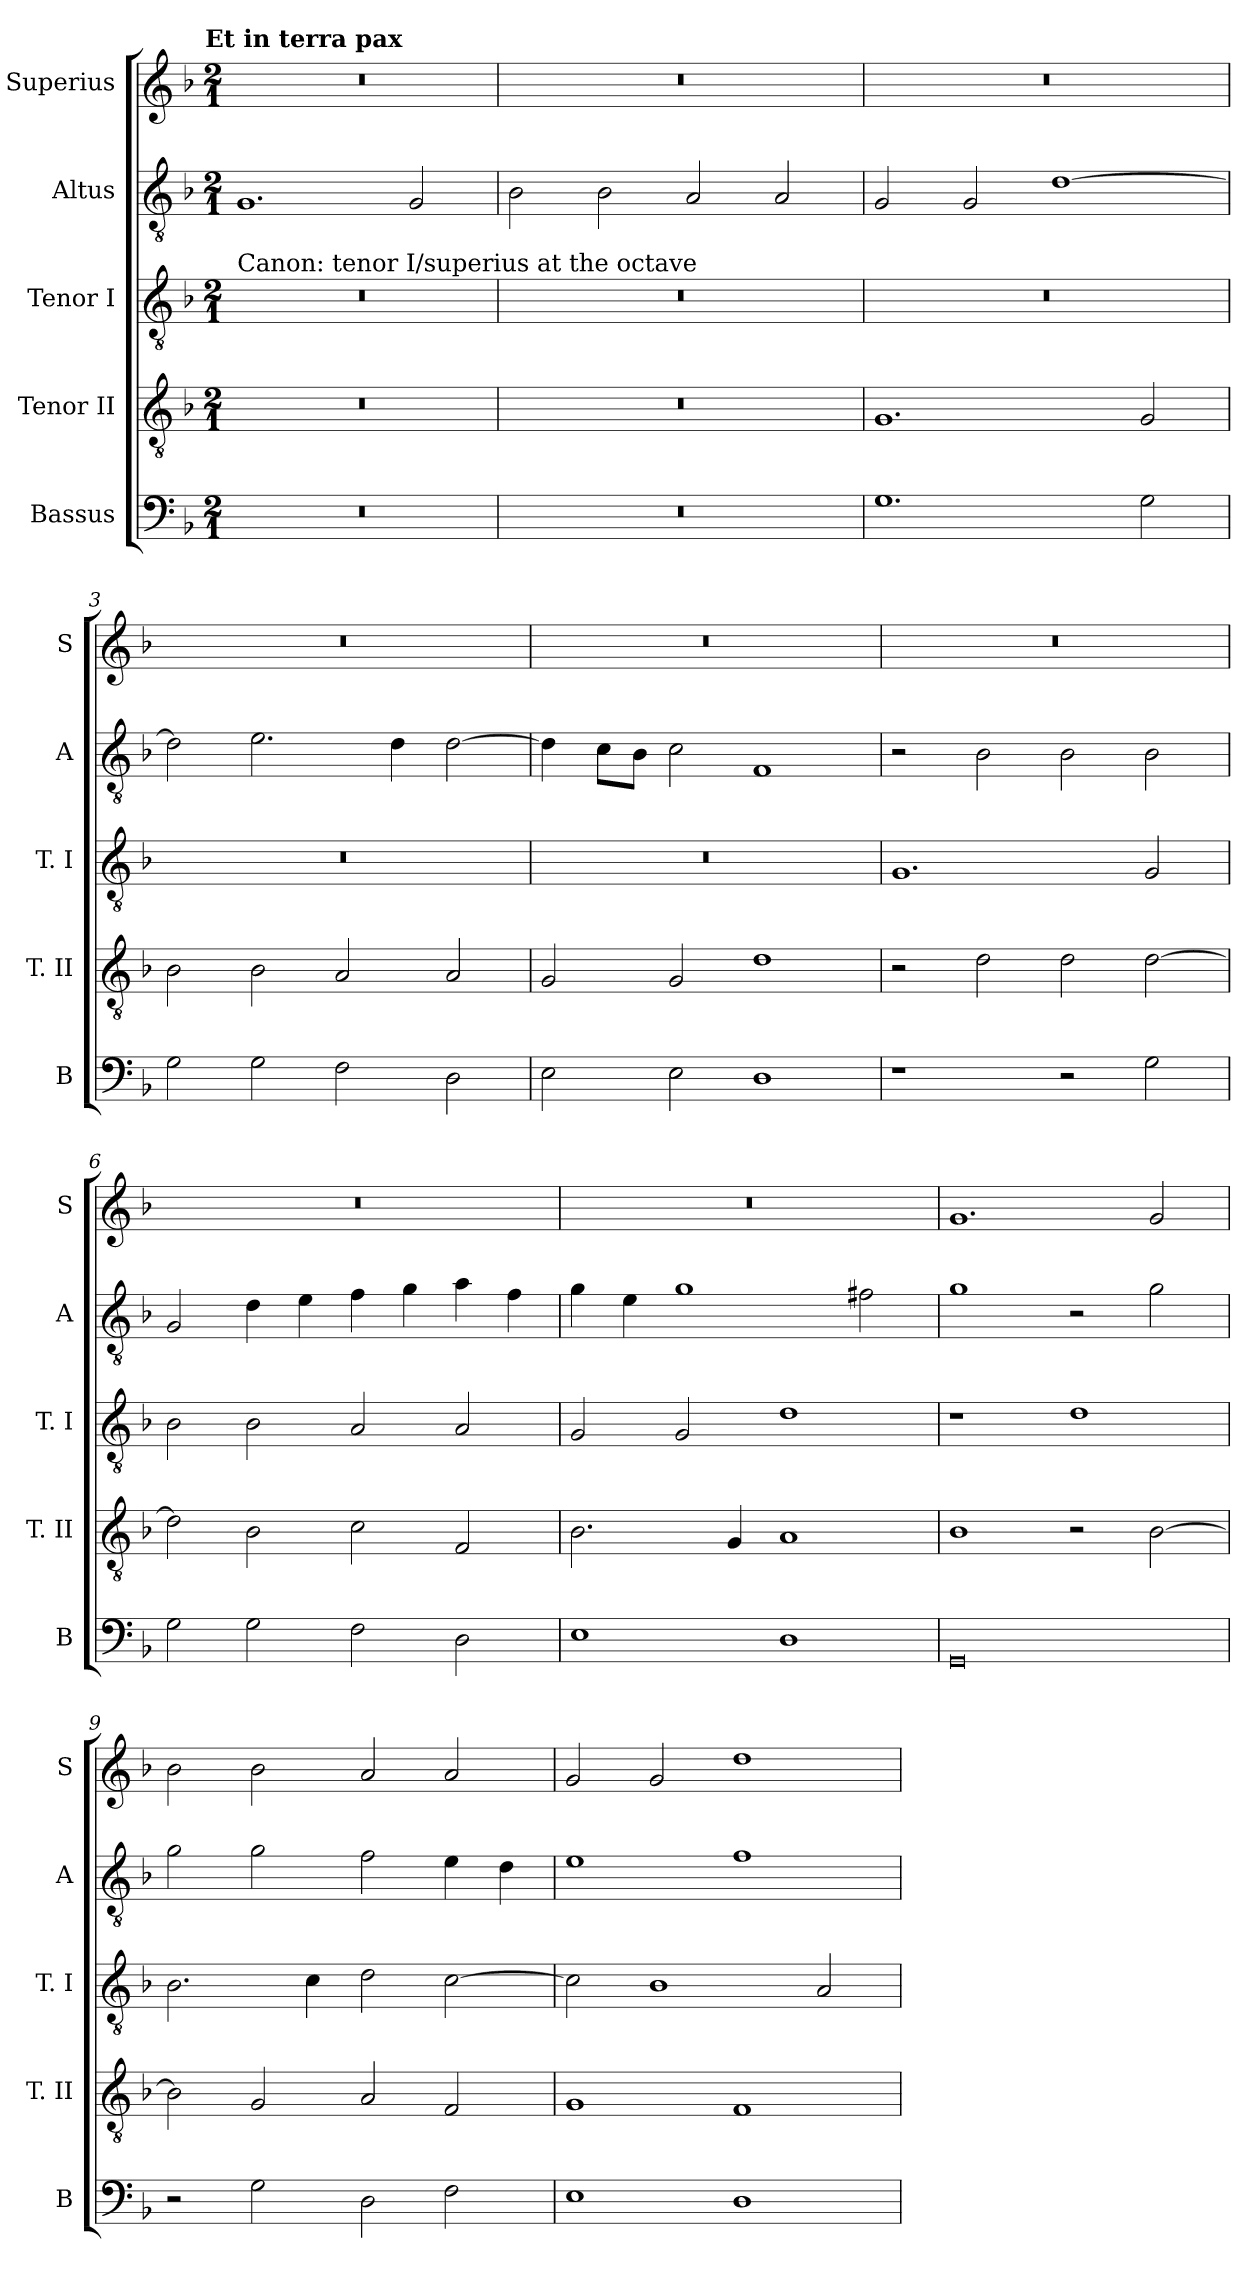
**kern	**kern	**kern	**kern	**kern
*part5	*part4	*part3	*part2	*part1
*staff5	*staff4	*staff3	*staff2	*staff1
*I"Bassus	*I"Tenor II	*I"Tenor I	*I"Altus	*I"Superius
*I'B	*I'T. II	*I'T. I	*I'A	*I'S
*clefF4	*clefGv2	*clefGv2	*clefGv2	*clefG2
*k[b-]	*k[b-]	*k[b-]	*k[b-]	*k[b-]
*F:	*F:	*F:	*F:	*F:
!!LO:TX:omd:t=Et in terra pax
*M2/1	*M2/1	*M2/1	*M2/1	*M2/1
=	=	=	=	=
!	!	!LO:TX:a:t=Canon&colon; tenor I/superius at the octave	!	!
0r	0r	0r	1.G	0r
.	.	.	2G	.
=1	=1	=1	=1	=1
0r	0r	0r	2B-	0r
.	.	.	2B-	.
.	.	.	2A	.
.	.	.	2A	.
=2	=2	=2	=2	=2
1.G	1.G	0r	2G	0r
.	.	.	2G	.
.	.	.	[1d	.
2G	2G	.	.	.
=3	=3	=3	=3	=3
2G	2B-	0r	2d]	0r
2G	2B-	.	2.e	.
2F	2A	.	.	.
.	.	.	4d	.
2D	2A	.	[2d	.
=4	=4	=4	=4	=4
2E	2G	0r	4d]	0r
.	.	.	8cL	.
.	.	.	8B-J	.
2E	2G	.	2c	.
1D	1d	.	1F	.
=5	=5	=5	=5	=5
1r	2r	1.G	2r	0r
.	2d	.	2B-	.
2r	2d	.	2B-	.
2G	[2d	2G	2B-	.
=6	=6	=6	=6	=6
2G	2d]	2B-	2G	0r
2G	2B-	2B-	4d	.
.	.	.	4e	.
2F	2c	2A	4f	.
.	.	.	4g	.
2D	2F	2A	4a	.
.	.	.	4f	.
=7	=7	=7	=7	=7
1E	2.B-	2G	4g	0r
.	.	.	4e	.
.	.	2G	1g	.
.	4G	.	.	.
1D	1A	1d	.	.
.	.	.	2f#X	.
=8	=8	=8	=8	=8
0GG	1B-	1r	1g	1.g
.	2r	1d	2r	.
.	[2B-	.	2g	2g
=9	=9	=9	=9	=9
2r	2B-]	2.B-	2g	2b-
2G	2G	.	2g	2b-
.	.	4c	.	.
2D	2A	2d	2f	2a
2F	2F	[2c	4e	2a
.	.	.	4d	.
=10	=10	=10	=10	=10
1E	1G	2c]	1e	2g
.	.	1B-	.	2g
1D	1F	.	1f	1dd
.	.	2A	.	.
=	=	=	=	=
*-	*-	*-	*-	*-
